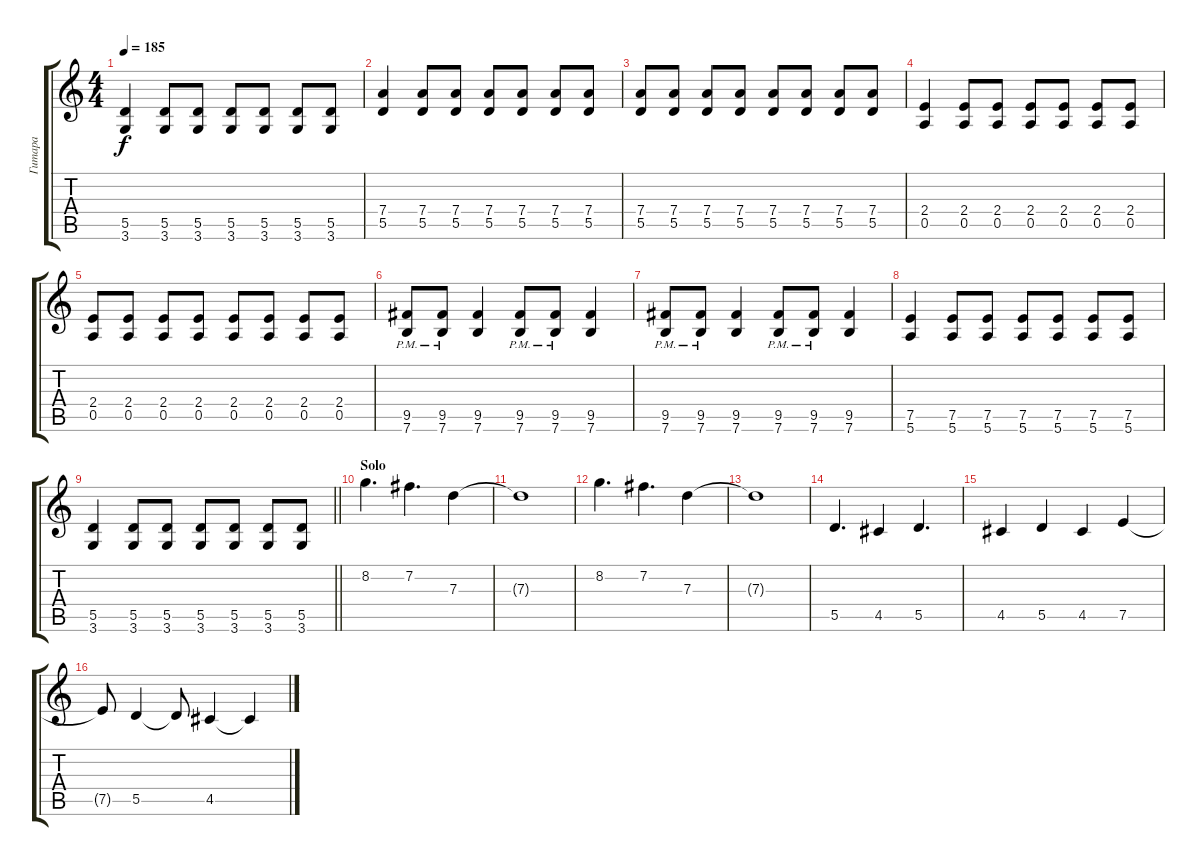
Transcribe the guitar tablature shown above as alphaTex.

\track ("Гитара" "Гитара") {instrument distortionguitar}
\staff {score tabs}
\tuning (E4 B3 G3 D3 A2 E2) {hide}
\ts (4 4)
\tempo 185
\clef g2
\ks c
(5.5 3.6).4{dy f} (5.5 3.6).8 (5.5 3.6).8 (5.5 3.6).8 (5.5 3.6).8 (5.5 3.6).8 (5.5 3.6).8 |
(7.4 5.5).4 (7.4 5.5).8 (7.4 5.5).8 (7.4 5.5).8 (7.4 5.5).8 (7.4 5.5).8 (7.4 5.5).8 |
(7.4 5.5).8 (7.4 5.5).8 (7.4 5.5).8 (7.4 5.5).8 (7.4 5.5).8 (7.4 5.5).8 (7.4 5.5).8 (7.4 5.5).8 |
(2.4 0.5).4 (2.4 0.5).8 (2.4 0.5).8 (2.4 0.5).8 (2.4 0.5).8 (2.4 0.5).8 (2.4 0.5).8 |
(2.4 0.5).8 (2.4 0.5).8 (2.4 0.5).8 (2.4 0.5).8 (2.4 0.5).8 (2.4 0.5).8 (2.4 0.5).8 (2.4 0.5).8 |
(9.5{pm} 7.6{pm}).8 (9.5{pm} 7.6{pm}).8 (9.5 7.6).4 (9.5{pm} 7.6{pm}).8 (9.5{pm} 7.6{pm}).8 (9.5 7.6).4 |
(9.5{pm} 7.6{pm}).8 (9.5{pm} 7.6{pm}).8 (9.5 7.6).4 (9.5{pm} 7.6{pm}).8 (9.5{pm} 7.6{pm}).8 (9.5 7.6).4 |
(7.5 5.6).4 (7.5 5.6).8 (7.5 5.6).8 (7.5 5.6).8 (7.5 5.6).8 (7.5 5.6).8 (7.5 5.6).8 |
\barLineRight lightlight
(5.5 3.6).4 (5.5 3.6).8 (5.5 3.6).8 (5.5 3.6).8 (5.5 3.6).8 (5.5 3.6).8 (5.5 3.6).8 |
\section ("" "Solo")
8.2.4{d} 7.2.4{d} 7.3.4 |
7.3{t}.1 |
8.2.4{d} 7.2.4{d} 7.3.4 |
7.3{t}.1 |
5.5.4{d} 4.5.4 5.5.4{d} |
4.5.4 5.5.4 4.5.4 7.5.4 |
7.5{t}.8 5.5.4 5.5{t}.8 4.5.4 4.5{t}.4
